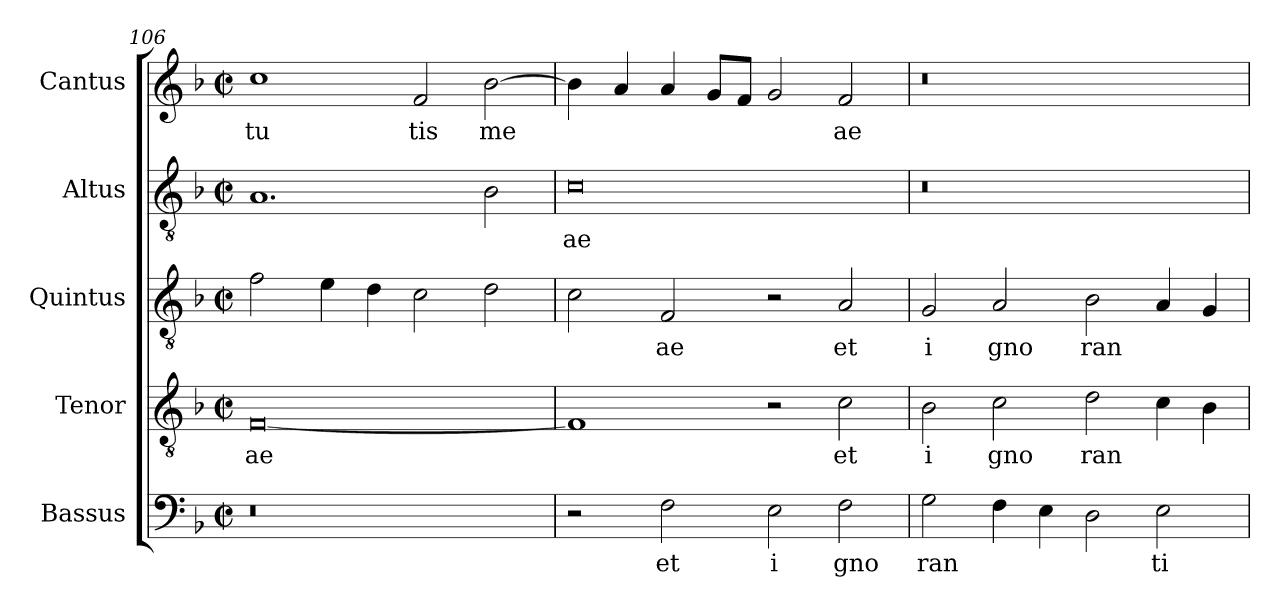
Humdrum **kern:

**kern	**text	**kern	**text	**kern	**text	**kern	**text	**kern	**text
*part5	*part5	*part4	*part4	*part3	*part3	*part2	*part2	*part1	*part1
*staff5	*staff5	*staff4	*staff4	*staff3	*staff3	*staff2	*staff2	*staff1	*staff1
*I"Bassus	*	*I"Tenor	*	*I"Quintus	*	*I"Altus	*	*I"Cantus	*
*clefF4	*	*clefGv2	*	*clefGv2	*	*clefGv2	*	*clefG2	*
*k[b-]	*	*k[b-]	*	*k[b-]	*	*k[b-]	*	*k[b-]	*
*F:	*	*F:	*	*F:	*	*F:	*	*F:	*
*M2/2	*	*M2/2	*	*M2/2	*	*M2/2	*	*M2/2	*
*met(c|)	*	*met(c|)	*	*met(c|)	*	*met(c|)	*	*met(c|)	*
=106	=106	=106	=106	=106	=106	=106	=106	=106	=106
!	!	!	!LO:LY:b:cj	!	!	!	!	!	!LO:LY:b:cj
0r	.	[<0F	ae	2f\	.	1.A	.	1cc	tu
.	.	.	.	4e\	.	.	.	.	.
.	.	.	.	4d\	.	.	.	.	.
!	!	!	!	!	!	!	!	!	!LO:LY:b:cj
.	.	.	.	2c\	.	.	.	2f/	tis
!	!	!	!	!	!	!	!	!	!LO:LY:b
.	.	.	.	2d\	.	2B-\	.	[>2b-\	me
=107	=107	=107	=107	=107	=107	=107	=107	=107	=107
!	!	!	!	!	!	!	!LO:LY:b:cj	!	!
2r	.	1F]	.	2c\	.	0c	-ae	4b-\]	.
.	.	.	.	.	.	.	.	4a/	.
!	!LO:LY:b:cj	!	!	!	!LO:LY:b:cj	!	!	!	!
2F\	et	.	.	2F/	ae	.	.	4a/	.
.	.	.	.	.	.	.	.	8g/L	.
.	.	.	.	.	.	.	.	8f/J	.
!	!LO:LY:b:cj	!	!	!	!	!	!	!	!
2E\	i	2r	.	2r	.	.	.	2g/	.
!	!LO:LY:b:cj	!	!LO:LY:b:cj	!	!LO:LY:b:cj	!	!	!	!LO:LY:b:cj
2F\	gno	2c\	et	2A/	et	.	.	2f/	ae
=108	=108	=108	=108	=108	=108	=108	=108	=108	=108
!	!LO:LY:b	!	!LO:LY:b:cj	!	!LO:LY:b:cj	!	!	!	!
2G\	ran	2B-\	i	2G/	i	0r	.	0r	.
!	!	!	!LO:LY:b:cj	!	!LO:LY:b:cj	!	!	!	!
4F\	.	2c\	gno	2A/	gno	.	.	.	.
4E\	.	.	.	.	.	.	.	.	.
!	!	!	!LO:LY:b	!	!LO:LY:b	!	!	!	!
2D\	.	2d\	ran	2B-\	ran	.	.	.	.
!	!LO:LY:b:cj	!	!	!	!	!	!	!	!
2E\	ti	4c\	.	4A/	.	.	.	.	.
.	.	4B-\	.	4G/	.	.	.	.	.
=	=	=	=	=	=	=	=	=	=
*-	*-	*-	*-	*-	*-	*-	*-	*-	*-
